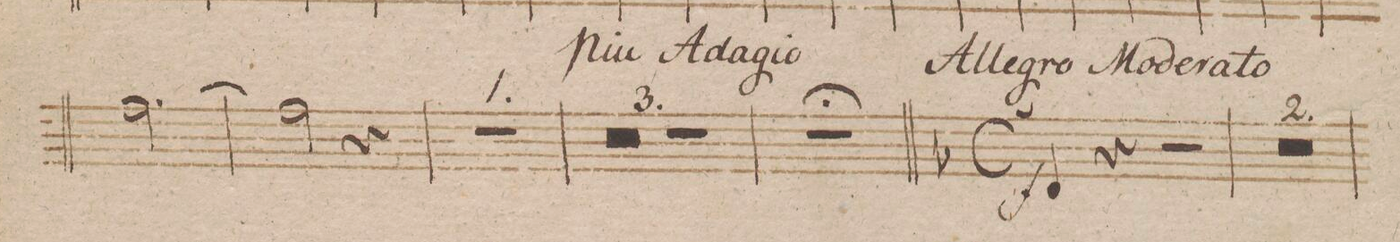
**kern	**dynam
*I"Fagotto 1mo	*
*clefF4	*
*k[b-]	*
*met(c|)	*
*M3/4	*
[2.A\	.
=213	=213
2A\]	.
4r	.
=214	=214
2.r	.
=215	=215
1.r	.
=216	=216
=217	=217
2.r	.
=218	=218
2.r;	.
=219||	=219||
*M4/4	*
*met(c)	*
*mmet(c|)	*
4FF/	f
4r	.
2r	.
=220	=220
0r	.
=221	=221
=222	=222
*-	*-
